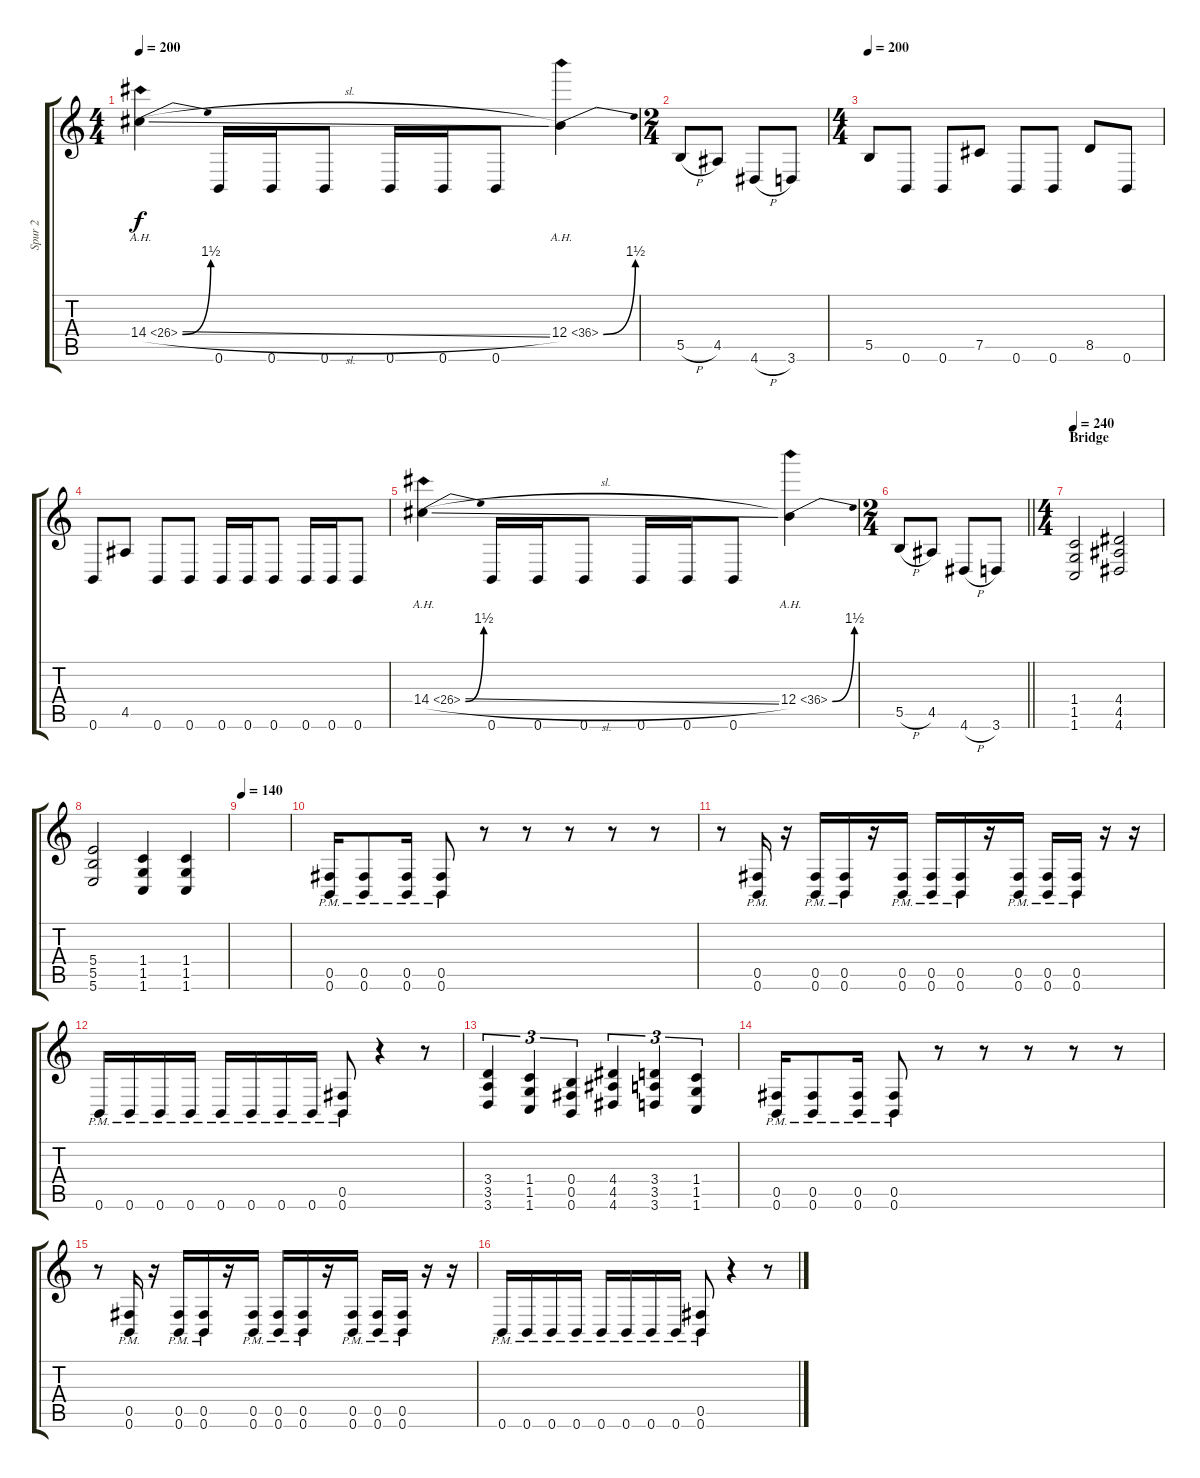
\track ("Spur 2" "Spur 2") {instrument distortionguitar}
\staff {score tabs}
\tuning (Db4 Ab3 E3 B2 Gb2 B1) {hide}
\ts (4 4)
\tempo 200
\clef g2
\ks c
14.4{be (bend 0 0 60 6) ah 12 sl}.4{dy f} 0.6.16 0.6.16 0.6.8 0.6.16 0.6.16 0.6.8 12.4{be (bend 0 0 60 6) ah 24}.4 |
\ts (2 4)
5.5{h}.8 4.5.8 4.6{h}.8 3.6.8 |
\ts (4 4)
\tempo 200
5.5.8 0.6.8 0.6.8 7.5.8 0.6.8 0.6.8 8.5.8 0.6.8 |
0.6.8 4.5.8 0.6.8 0.6.8 0.6.16 0.6.16 0.6.8 0.6.16 0.6.16 0.6.8 |
14.4{be (bend 0 0 60 6) ah 12 sl}.4 0.6.16 0.6.16 0.6.8 0.6.16 0.6.16 0.6.8 12.4{be (bend 0 0 60 6) ah 24}.4 |
\ts (2 4)
\barLineRight lightlight
5.5{h}.8 4.5.8 4.6{h}.8 3.6.8 |
\ts (4 4)
\section ("" "Bridge")
\tempo 230
\tempo 240
(1.4 1.5 1.6).2 (4.4 4.5 4.6).2 |
(5.4 5.5 5.6).2 (1.4 1.5 1.6).4 (1.4 1.5 1.6).4 |
\tempo 140
|
(0.5{pm} 0.6{pm}).16 (0.5{pm} 0.6{pm}).8 (0.5{pm} 0.6{pm}).16 (0.5{pm} 0.6{pm}).8 r.8 r.8 r.8 r.8 r.8 |
r.8 (0.5{pm} 0.6{pm}).16 r.16 (0.5{pm} 0.6{pm}).16 (0.5{pm} 0.6{pm}).16 r.16 (0.5{pm} 0.6{pm}).16 (0.5{pm} 0.6{pm}).16 (0.5{pm} 0.6{pm}).16 r.16 (0.5{pm} 0.6{pm}).16 (0.5{pm} 0.6{pm}).16 (0.5{pm} 0.6{pm}).16 r.16 r.16 |
0.6{pm}.16 0.6{pm}.16 0.6{pm}.16 0.6{pm}.16 0.6{pm}.16 0.6{pm}.16 0.6{pm}.16 0.6{pm}.16 (0.5{pm} 0.6{pm}).8 r.4 r.8 |
(3.4 3.5 3.6).4{tu (3 2)} (1.4 1.5 1.6).4{tu (3 2)} (0.4 0.5 0.6).4{tu (3 2)} (4.4 4.5 4.6).4{tu (3 2)} (3.4 3.5 3.6).4{tu (3 2)} (1.4 1.5 1.6).4{tu (3 2)} |
(0.5{pm} 0.6{pm}).16 (0.5{pm} 0.6{pm}).8 (0.5{pm} 0.6{pm}).16 (0.5{pm} 0.6{pm}).8 r.8 r.8 r.8 r.8 r.8 |
r.8 (0.5{pm} 0.6{pm}).16 r.16 (0.5{pm} 0.6{pm}).16 (0.5{pm} 0.6{pm}).16 r.16 (0.5{pm} 0.6{pm}).16 (0.5{pm} 0.6{pm}).16 (0.5{pm} 0.6{pm}).16 r.16 (0.5{pm} 0.6{pm}).16 (0.5{pm} 0.6{pm}).16 (0.5{pm} 0.6{pm}).16 r.16 r.16 |
0.6{pm}.16 0.6{pm}.16 0.6{pm}.16 0.6{pm}.16 0.6{pm}.16 0.6{pm}.16 0.6{pm}.16 0.6{pm}.16 (0.5{pm} 0.6{pm}).8 r.4 r.8
